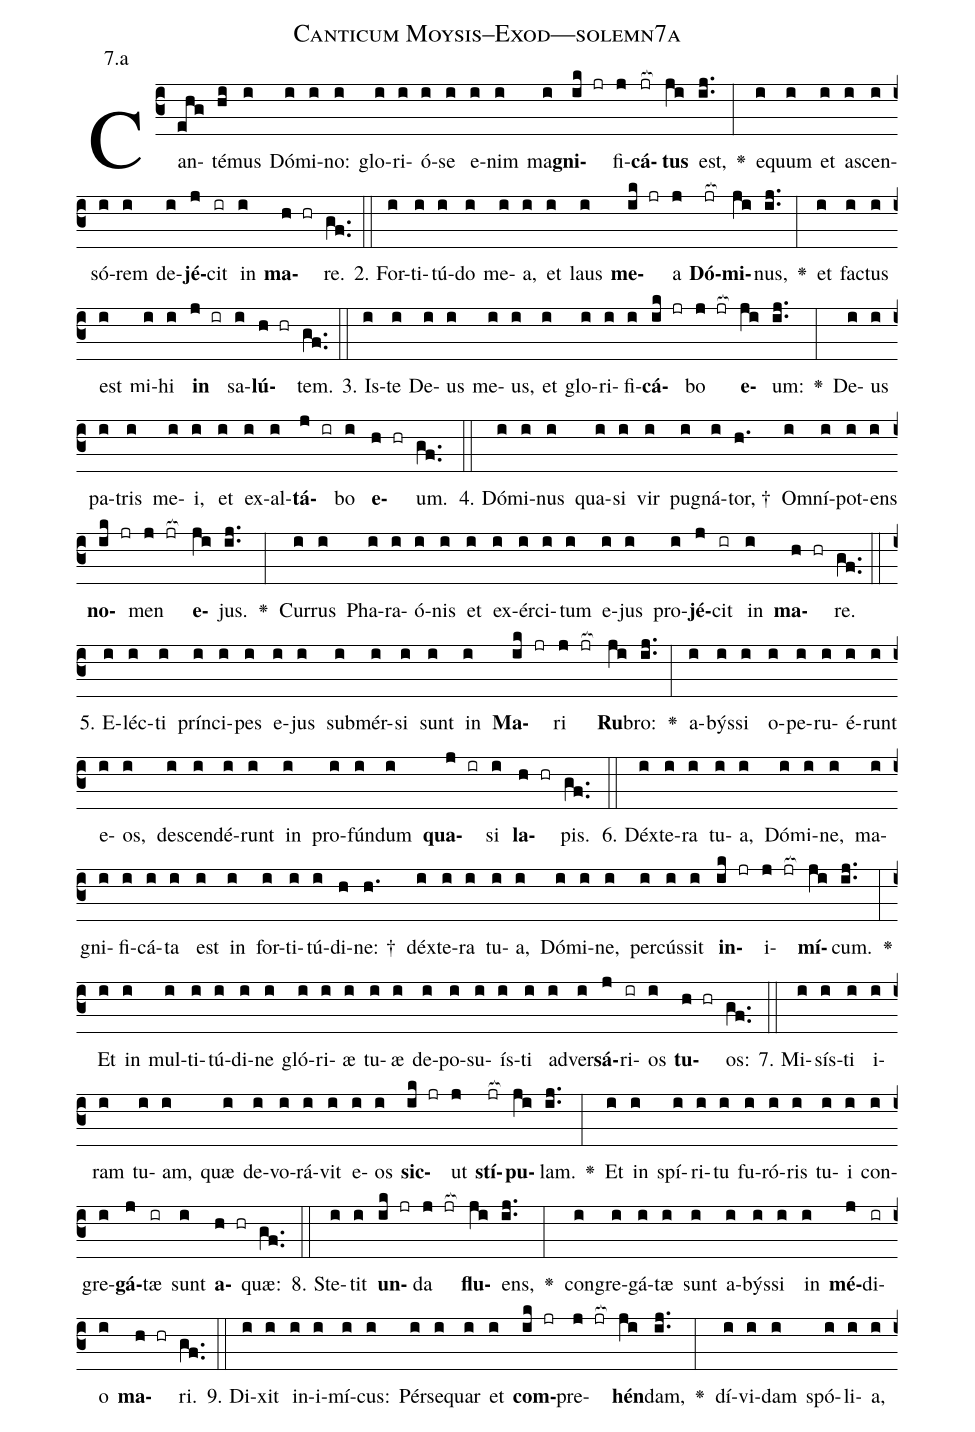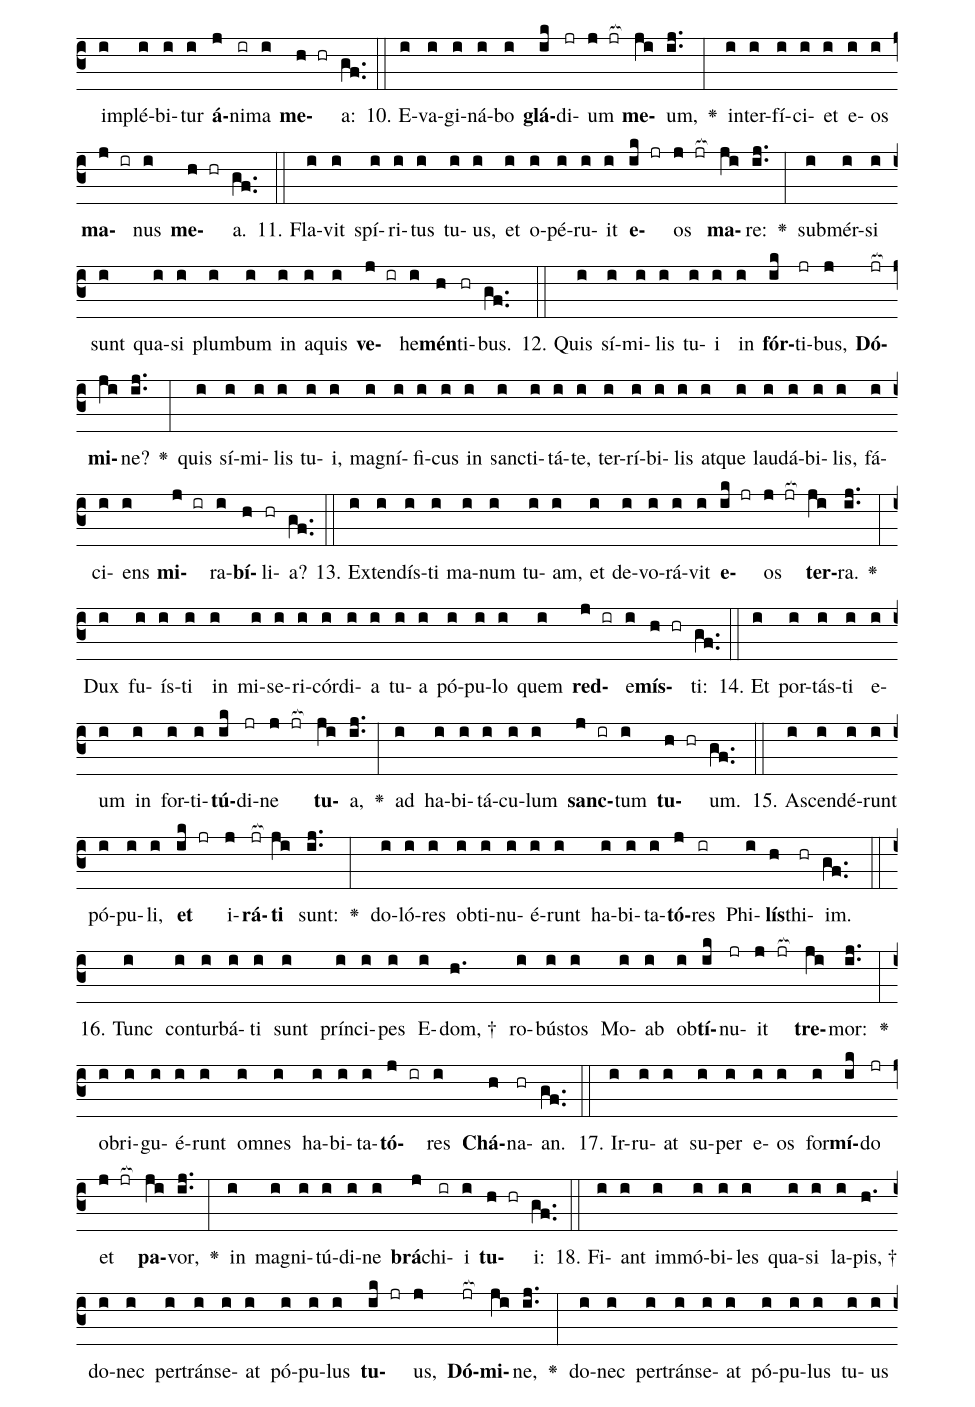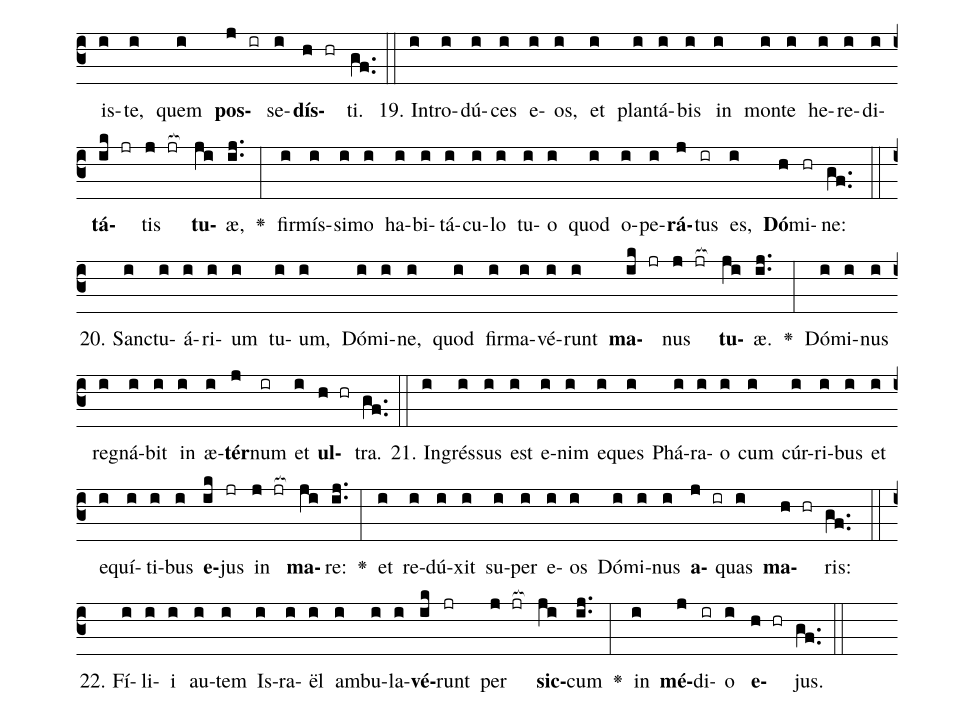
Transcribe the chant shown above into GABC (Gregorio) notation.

name: Canticum Moysis--Exod---solemn7a;
annotation: 7.a;
%%
(c3)Can(ehg)té(hi)mus(i) Dó(i)mi(i)no:(i) glo(i)ri(i)ó(i)se(i) e(i)nim(i) ma(i)<b>gni</b>(ik jr)fi(j)<b>cá</b>(jr[ocb:1{])<b>tus</b>(ji[ocb:0}]) est,(ij..) <v>\greheightstar</v>(:) e(i)quum(i) et(i) a(i)scen(i)só(i)rem(i) de(i)<b>jé</b>(j)cit(ir) in(i) <b>ma</b>(h hr)re.(gf..) (::)
2. For(i)ti(i)tú(i)do(i) me(i)a,(i) et(i) laus(i) <b>me</b>(ik jr)a(j) <b>Dó</b>(jr[ocb:1{])<b>mi</b>(ji[ocb:0}])nus,(ij..) <v>\greheightstar</v>(:) et(i) fac(i)tus(i) est(i) mi(i)hi(i) <b>in</b>(j ir) sa(i)<b>lú</b>(h hr)tem.(gf..) (::)
3. Is(i)te(i) De(i)us(i) me(i)us,(i) et(i) glo(i)ri(i)fi(i)<b>cá</b>(ik jr)bo(j jr[ocb:1{]) <b>e</b>(ji[ocb:0}])um:(ij..) <v>\greheightstar</v>(:) De(i)us(i) pa(i)tris(i) me(i)i,(i) et(i) ex(i)al(i)<b>tá</b>(j ir)bo(i) <b>e</b>(h hr)um.(gf..) (::)
4. Dó(i)mi(i)nus(i) qua(i)si(i) vir(i) pu(i)gná(i)tor, †(h.) Om(i)ní(i)pot(i)ens(i) <b>no</b>(ik jr)men(j jr[ocb:1{]) <b>e</b>(ji[ocb:0}])jus.(ij..) <v>\greheightstar</v>(:) Cur(i)rus(i) Pha(i)ra(i)ó(i)nis(i) et(i) ex(i)ér(i)ci(i)tum(i) e(i)jus(i) pro(i)<b>jé</b>(j)cit(ir) in(i) <b>ma</b>(h hr)re.(gf..) (::)
5. E(i)léc(i)ti(i) prín(i)ci(i)pes(i) e(i)jus(i) sub(i)mér(i)si(i) sunt(i) in(i) <b>Ma</b>(ik jr)ri(j jr[ocb:1{]) <b>Ru</b>(ji[ocb:0}])bro:(ij..) <v>\greheightstar</v>(:) a(i)býs(i)si(i) o(i)pe(i)ru(i)é(i)runt(i) e(i)os,(i) de(i)scen(i)dé(i)runt(i) in(i) pro(i)fún(i)dum(i) <b>qua</b>(j ir)si(i) <b>la</b>(h hr)pis.(gf..) (::)
6. Déx(i)te(i)ra(i) tu(i)a,(i) Dó(i)mi(i)ne,(i) ma(i)gni(i)fi(i)cá(i)ta(i) est(i) in(i) for(i)ti(i)tú(i)di(h)ne: †(h.) déx(i)te(i)ra(i) tu(i)a,(i) Dó(i)mi(i)ne,(i) per(i)cús(i)sit(i) <b>in</b>(ik jr)i(j jr[ocb:1{])<b>mí</b>(ji[ocb:0}])cum.(ij..) <v>\greheightstar</v>(:) Et(i) in(i) mul(i)ti(i)tú(i)di(i)ne(i) gló(i)ri(i)æ(i) tu(i)æ(i) de(i)po(i)su(i)ís(i)ti(i) ad(i)ver(i)<b>sá</b>(j)ri(ir)os(i) <b>tu</b>(h hr)os:(gf..) (::)
7. Mi(i)sís(i)ti(i) i(i)ram(i) tu(i)am,(i) quæ(i) de(i)vo(i)rá(i)vit(i) e(i)os(i) <b>sic</b>(ik jr)ut(j) <b>stí</b>(jr[ocb:1{])<b>pu</b>(ji[ocb:0}])lam.(ij..) <v>\greheightstar</v>(:) Et(i) in(i) spí(i)ri(i)tu(i) fu(i)ró(i)ris(i) tu(i)i(i) con(i)gre(i)<b>gá</b>(j)tæ(ir) sunt(i) <b>a</b>(h hr)quæ:(gf..) (::)
8. Ste(i)tit(i) <b>un</b>(ik jr)da(j jr[ocb:1{]) <b>flu</b>(ji[ocb:0}])ens,(ij..) <v>\greheightstar</v>(:) con(i)gre(i)gá(i)tæ(i) sunt(i) a(i)býs(i)si(i) in(i) <b>mé</b>(j)di(ir)o(i) <b>ma</b>(h hr)ri.(gf..) (::)
9. Di(i)xit(i) in(i)i(i)mí(i)cus:(i) Pér(i)se(i)quar(i) et(i) <b>com</b>(ik jr)pre(j jr[ocb:1{])<b>hén</b>(ji[ocb:0}])dam,(ij..) <v>\greheightstar</v>(:) dí(i)vi(i)dam(i) spó(i)li(i)a,(i) im(i)plé(i)bi(i)tur(i) <b>á</b>(j)ni(ir)ma(i) <b>me</b>(h hr)a:(gf..) (::)
10. E(i)va(i)gi(i)ná(i)bo(i) <b>glá</b>(ik)di(jr)um(j jr[ocb:1{]) <b>me</b>(ji[ocb:0}])um,(ij..) <v>\greheightstar</v>(:) in(i)ter(i)fí(i)ci(i)et(i) e(i)os(i) <b>ma</b>(j ir)nus(i) <b>me</b>(h hr)a.(gf..) (::)
11. Fla(i)vit(i) spí(i)ri(i)tus(i) tu(i)us,(i) et(i) o(i)pé(i)ru(i)it(i) <b>e</b>(ik jr)os(j jr[ocb:1{]) <b>ma</b>(ji[ocb:0}])re:(ij..) <v>\greheightstar</v>(:) sub(i)mér(i)si(i) sunt(i) qua(i)si(i) plum(i)bum(i) in(i) a(i)quis(i) <b>ve</b>(j ir)he(i)<b>mén</b>(h)ti(hr)bus.(gf..) (::)
12. Quis(i) sí(i)mi(i)lis(i) tu(i)i(i) in(i) <b>fór</b>(ik)ti(jr)bus,(j) <b>Dó</b>(jr[ocb:1{])<b>mi</b>(ji[ocb:0}])ne?(ij..) <v>\greheightstar</v>(:) quis(i) sí(i)mi(i)lis(i) tu(i)i,(i) ma(i)gní(i)fi(i)cus(i) in(i) sanc(i)ti(i)tá(i)te,(i) ter(i)rí(i)bi(i)lis(i) at(i)que(i) lau(i)dá(i)bi(i)lis,(i) fá(i)ci(i)ens(i) <b>mi</b>(j ir)ra(i)<b>bí</b>(h)li(hr)a?(gf..) (::)
13. Ex(i)ten(i)dís(i)ti(i) ma(i)num(i) tu(i)am,(i) et(i) de(i)vo(i)rá(i)vit(i) <b>e</b>(ik jr)os(j jr[ocb:1{]) <b>ter</b>(ji[ocb:0}])ra.(ij..) <v>\greheightstar</v>(:) Dux(i) fu(i)ís(i)ti(i) in(i) mi(i)se(i)ri(i)cór(i)di(i)a(i) tu(i)a(i) pó(i)pu(i)lo(i) quem(i) <b>red</b>(j ir)e(i)<b>mís</b>(h hr)ti:(gf..) (::)
14. Et(i) por(i)tás(i)ti(i) e(i)um(i) in(i) for(i)ti(i)<b>tú</b>(ik)di(jr)ne(j jr[ocb:1{]) <b>tu</b>(ji[ocb:0}])a,(ij..) <v>\greheightstar</v>(:) ad(i) ha(i)bi(i)tá(i)cu(i)lum(i) <b>sanc</b>(j ir)tum(i) <b>tu</b>(h hr)um.(gf..) (::)
15. A(i)scen(i)dé(i)runt(i) pó(i)pu(i)li,(i) <b>et</b>(ik jr) i(j)<b>rá</b>(jr[ocb:1{])<b>ti</b>(ji[ocb:0}]) sunt:(ij..) <v>\greheightstar</v>(:) do(i)ló(i)res(i) ob(i)ti(i)nu(i)é(i)runt(i) ha(i)bi(i)ta(i)<b>tó</b>(j)res(ir) Phi(i)<b>lís</b>(h)thi(hr)im.(gf..) (::)
16. Tunc(i) con(i)tur(i)bá(i)ti(i) sunt(i) prín(i)ci(i)pes(i) E(i)dom, †(h.) ro(i)bús(i)tos(i) Mo(i)ab(i) ob(i)<b>tí</b>(ik)nu(jr)it(j jr[ocb:1{]) <b>tre</b>(ji[ocb:0}])mor:(ij..) <v>\greheightstar</v>(:) ob(i)ri(i)gu(i)é(i)runt(i) om(i)nes(i) ha(i)bi(i)ta(i)<b>tó</b>(j ir)res(i) <b>Chá</b>(h)na(hr)an.(gf..) (::)
17. Ir(i)ru(i)at(i) su(i)per(i) e(i)os(i) for(i)<b>mí</b>(ik)do(jr) et(j jr[ocb:1{]) <b>pa</b>(ji[ocb:0}])vor,(ij..) <v>\greheightstar</v>(:) in(i) ma(i)gni(i)tú(i)di(i)ne(i) <b>brá</b>(j)chi(ir)i(i) <b>tu</b>(h hr)i:(gf..) (::)
18. Fi(i)ant(i) im(i)mó(i)bi(i)les(i) qua(i)si(i) la(i)pis, †(h.) do(i)nec(i) per(i)tráns(i)e(i)at(i) pó(i)pu(i)lus(i) <b>tu</b>(ik jr)us,(j) <b>Dó</b>(jr[ocb:1{])<b>mi</b>(ji[ocb:0}])ne,(ij..) <v>\greheightstar</v>(:) do(i)nec(i) per(i)tráns(i)e(i)at(i) pó(i)pu(i)lus(i) tu(i)us(i) is(i)te,(i) quem(i) <b>pos</b>(j ir)se(i)<b>dís</b>(h hr)ti.(gf..) (::)
19. In(i)tro(i)dú(i)ces(i) e(i)os,(i) et(i) plan(i)tá(i)bis(i) in(i) mon(i)te(i) he(i)re(i)di(i)<b>tá</b>(ik jr)tis(j jr[ocb:1{]) <b>tu</b>(ji[ocb:0}])æ,(ij..) <v>\greheightstar</v>(:) fir(i)mís(i)si(i)mo(i) ha(i)bi(i)tá(i)cu(i)lo(i) tu(i)o(i) quod(i) o(i)pe(i)<b>rá</b>(j)tus(ir) es,(i) <b>Dó</b>(h)mi(hr)ne:(gf..) (::)
20. Sanc(i)tu(i)á(i)ri(i)um(i) tu(i)um,(i) Dó(i)mi(i)ne,(i) quod(i) fir(i)ma(i)vé(i)runt(i) <b>ma</b>(ik jr)nus(j jr[ocb:1{]) <b>tu</b>(ji[ocb:0}])æ.(ij..) <v>\greheightstar</v>(:) Dó(i)mi(i)nus(i) re(i)gná(i)bit(i) in(i) æ(i)<b>tér</b>(j)num(ir) et(i) <b>ul</b>(h hr)tra.(gf..) (::)
21. In(i)grés(i)sus(i) est(i) e(i)nim(i) e(i)ques(i) Phá(i)ra(i)o(i) cum(i) cúr(i)ri(i)bus(i) et(i) e(i)quí(i)ti(i)bus(i) <b>e</b>(ik)jus(jr) in(j jr[ocb:1{]) <b>ma</b>(ji[ocb:0}])re:(ij..) <v>\greheightstar</v>(:) et(i) re(i)dú(i)xit(i) su(i)per(i) e(i)os(i) Dó(i)mi(i)nus(i) <b>a</b>(j ir)quas(i) <b>ma</b>(h hr)ris:(gf..) (::)
22. Fí(i)li(i)i(i) au(i)tem(i) Is(i)ra(i)ël(i) am(i)bu(i)la(i)<b>vé</b>(ik)runt(jr) per(j jr[ocb:1{]) <b>sic</b>(ji[ocb:0}])cum(ij..) <v>\greheightstar</v>(:) in(i) <b>mé</b>(j)di(ir)o(i) <b>e</b>(h hr)jus.(gf..) (::)
